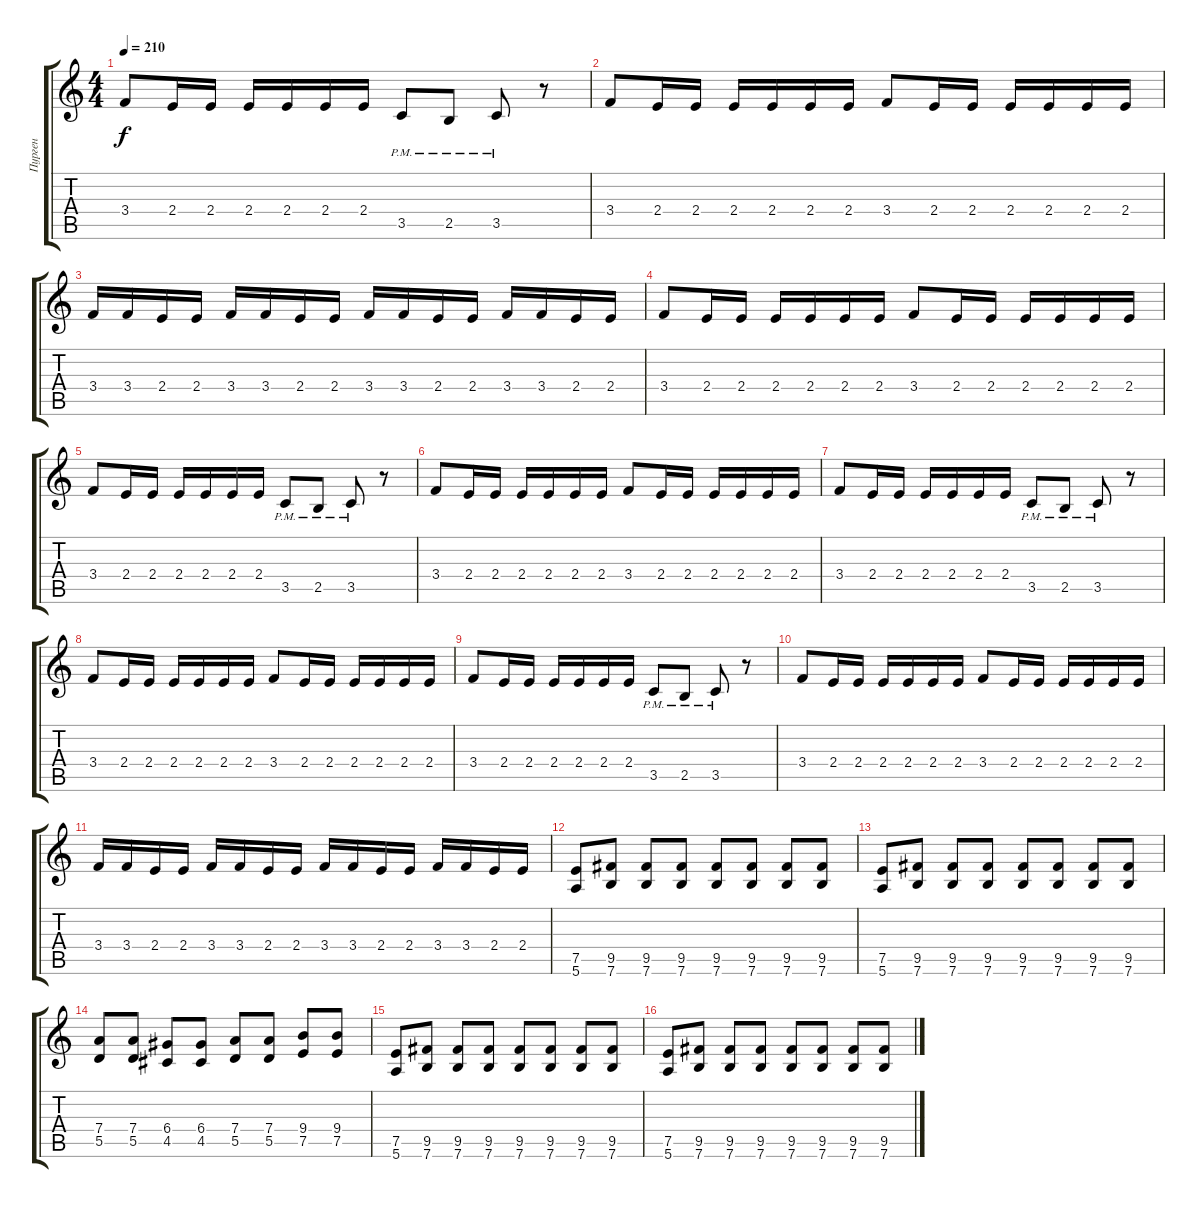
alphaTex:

\track ("Пурген" "Пурген") {instrument overdrivenguitar}
\staff {score tabs}
\tuning (E4 B3 G3 D3 A2 E2) {hide}
\ts (4 4)
\tempo 210
\clef g2
\ks c
3.4.8{dy f} 2.4.16 2.4.16 2.4.16 2.4.16 2.4.16 2.4.16 3.5{pm}.8 2.5{pm}.8 3.5{pm}.8 r.8 |
3.4.8 2.4.16 2.4.16 2.4.16 2.4.16 2.4.16 2.4.16 3.4.8 2.4.16 2.4.16 2.4.16 2.4.16 2.4.16 2.4.16 |
3.4.16 3.4.16 2.4.16 2.4.16 3.4.16 3.4.16 2.4.16 2.4.16 3.4.16 3.4.16 2.4.16 2.4.16 3.4.16 3.4.16 2.4.16 2.4.16 |
3.4.8 2.4.16 2.4.16 2.4.16 2.4.16 2.4.16 2.4.16 3.4.8 2.4.16 2.4.16 2.4.16 2.4.16 2.4.16 2.4.16 |
3.4.8 2.4.16 2.4.16 2.4.16 2.4.16 2.4.16 2.4.16 3.5{pm}.8 2.5{pm}.8 3.5{pm}.8 r.8 |
3.4.8 2.4.16 2.4.16 2.4.16 2.4.16 2.4.16 2.4.16 3.4.8 2.4.16 2.4.16 2.4.16 2.4.16 2.4.16 2.4.16 |
3.4.8 2.4.16 2.4.16 2.4.16 2.4.16 2.4.16 2.4.16 3.5{pm}.8 2.5{pm}.8 3.5{pm}.8 r.8 |
3.4.8 2.4.16 2.4.16 2.4.16 2.4.16 2.4.16 2.4.16 3.4.8 2.4.16 2.4.16 2.4.16 2.4.16 2.4.16 2.4.16 |
3.4.8 2.4.16 2.4.16 2.4.16 2.4.16 2.4.16 2.4.16 3.5{pm}.8 2.5{pm}.8 3.5{pm}.8 r.8 |
3.4.8 2.4.16 2.4.16 2.4.16 2.4.16 2.4.16 2.4.16 3.4.8 2.4.16 2.4.16 2.4.16 2.4.16 2.4.16 2.4.16 |
3.4.16 3.4.16 2.4.16 2.4.16 3.4.16 3.4.16 2.4.16 2.4.16 3.4.16 3.4.16 2.4.16 2.4.16 3.4.16 3.4.16 2.4.16 2.4.16 |
(7.5 5.6).8 (9.5 7.6).8 (9.5 7.6).8 (9.5 7.6).8 (9.5 7.6).8 (9.5 7.6).8 (9.5 7.6).8 (9.5 7.6).8 |
(7.5 5.6).8 (9.5 7.6).8 (9.5 7.6).8 (9.5 7.6).8 (9.5 7.6).8 (9.5 7.6).8 (9.5 7.6).8 (9.5 7.6).8 |
(7.4 5.5).8 (7.4 5.5).8 (6.4 4.5).8 (6.4 4.5).8 (7.4 5.5).8 (7.4 5.5).8 (9.4 7.5).8 (9.4 7.5).8 |
(7.5 5.6).8 (9.5 7.6).8 (9.5 7.6).8 (9.5 7.6).8 (9.5 7.6).8 (9.5 7.6).8 (9.5 7.6).8 (9.5 7.6).8 |
(7.5 5.6).8 (9.5 7.6).8 (9.5 7.6).8 (9.5 7.6).8 (9.5 7.6).8 (9.5 7.6).8 (9.5 7.6).8 (9.5 7.6).8
